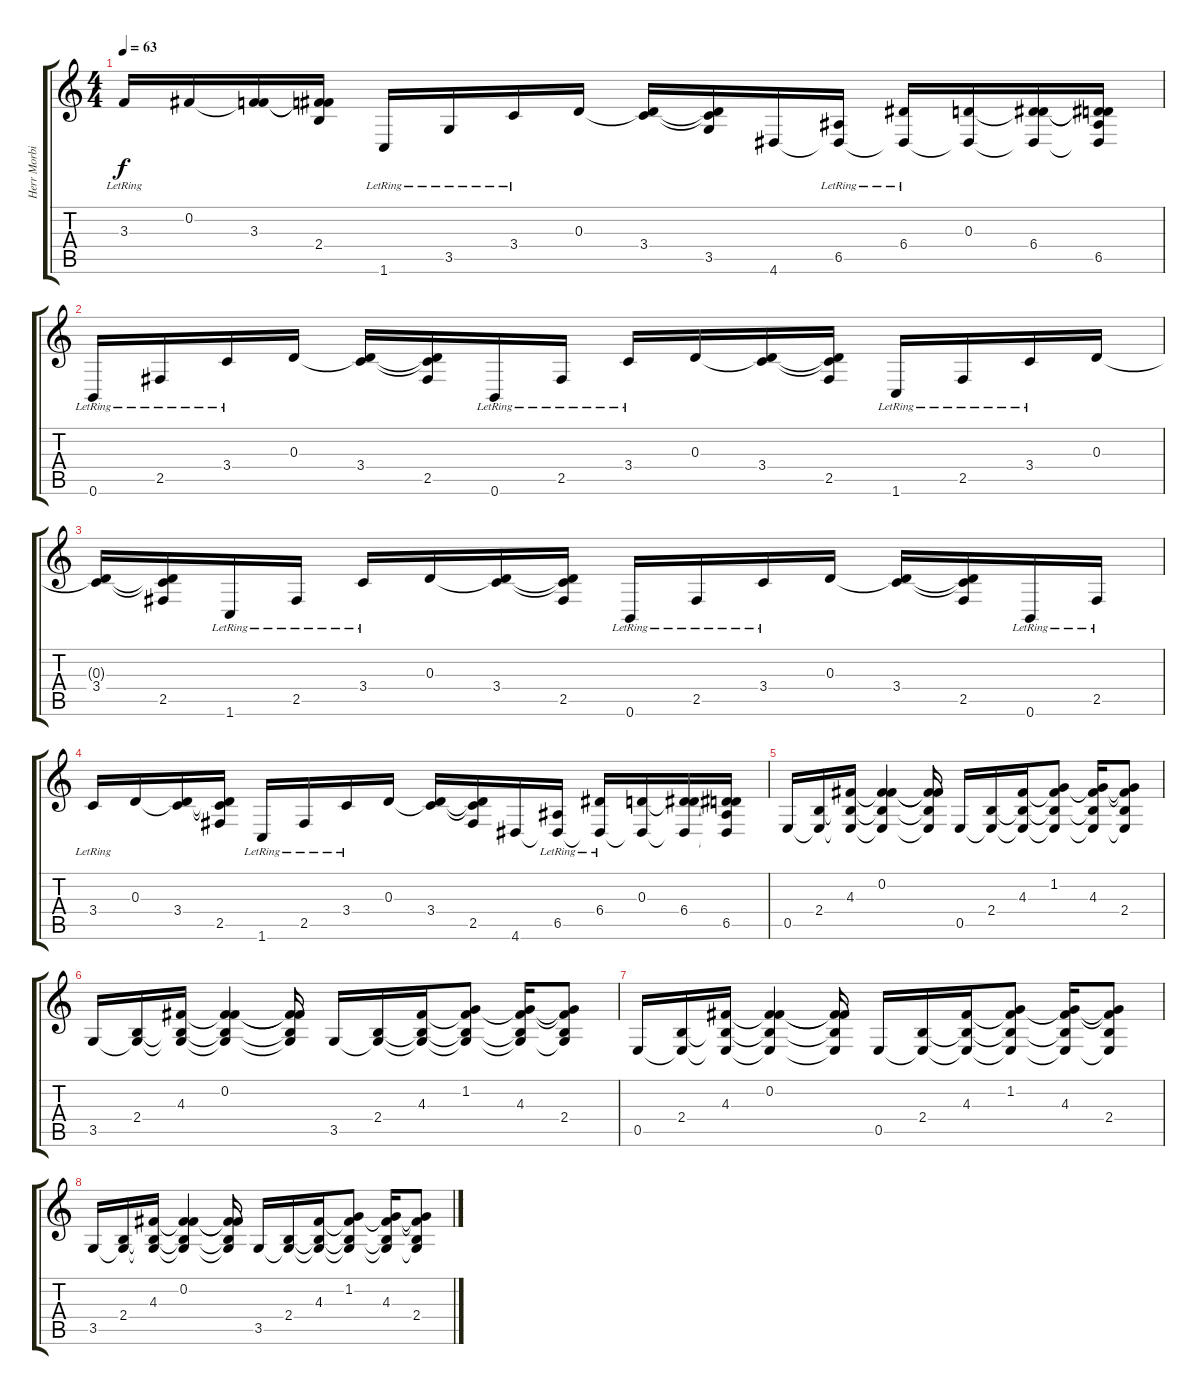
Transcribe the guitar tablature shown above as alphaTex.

\track ("Herr Morbid" "Herr Morbi") {instrument distortionguitar}
\staff {score tabs}
\tuning (B3 Gb3 D3 A2 E2 B1) {hide}
\ts (4 4)
\tempo 63
\clef g2
\ks c
3.3{lr}.16{dy f} 0.2.16 (0.2{t} 3.3).16 (0.2{t} 3.3{t} 2.4).16 1.6{lr}.16 3.5{lr}.16 3.4{lr}.16 0.3.16 (0.3{t} 3.4).16 (0.3{t} 3.4{t} 3.5).16 4.6.16 (6.5{lr} 4.6{t}).16 (6.4{lr} 4.6{t}).16 (0.3 4.6{t}).16 (0.3{t} 6.4 4.6{t}).16 (0.3{t} 6.4{t} 6.5 4.6{t}).16 |
0.6{lr}.16 2.5{lr}.16 3.4{lr}.16 0.3.16 (0.3{t} 3.4).16 (0.3{t} 3.4{t} 2.5).16 0.6{lr}.16 2.5{lr}.16 3.4{lr}.16 0.3.16 (0.3{t} 3.4).16 (0.3{t} 3.4{t} 2.5).16 1.6{lr}.16 2.5{lr}.16 3.4{lr}.16 0.3.16 |
(0.3{t} 3.4).16 (0.3{t} 3.4{t} 2.5).16 1.6{lr}.16 2.5{lr}.16 3.4{lr}.16 0.3.16 (0.3{t} 3.4).16 (0.3{t} 3.4{t} 2.5).16 0.6{lr}.16 2.5{lr}.16 3.4{lr}.16 0.3.16 (0.3{t} 3.4).16 (0.3{t} 3.4{t} 2.5).16 0.6{lr}.16 2.5{lr}.16 |
3.4{lr}.16 0.3.16 (0.3{t} 3.4).16 (0.3{t} 3.4{t} 2.5).16 1.6{lr}.16 2.5{lr}.16 3.4{lr}.16 0.3.16 (0.3{t} 3.4).16 (0.3{t} 3.4{t} 2.5).16 4.6.16 (6.5{lr} 4.6{t}).16 (6.4{lr} 4.6{t}).16 (0.3 4.6{t}).16 (0.3{t} 6.4 4.6{t}).16 (0.3{t} 6.4{t} 6.5 4.6{t}).16 |
\section ("" "")
0.5.16 (2.4 0.5{t}).16 (4.3 2.4{t} 0.5{t}).16 (0.2 4.3{t} 2.4{t} 0.5{t}).4 (0.2{t} 4.3{t} 2.4{t} 0.5{t}).16 0.5.16 (2.4 0.5{t}).16 (4.3 2.4{t} 0.5{t}).16 (1.2 4.3{t} 2.4{t} 0.5{t}).8 (1.2{t} 4.3 2.4{t} 0.5{t}).16 (1.2{t} 4.3{t} 2.4 0.5{t}).8 |
3.5.16 (2.4 3.5{t}).16 (4.3 2.4{t} 3.5{t}).16 (0.2 4.3{t} 2.4{t} 3.5{t}).4 (0.2{t} 4.3{t} 2.4{t} 3.5{t}).16 3.5.16 (2.4 3.5{t}).16 (4.3 2.4{t} 3.5{t}).16 (1.2 4.3{t} 2.4{t} 3.5{t}).8 (1.2{t} 4.3 2.4{t} 3.5{t}).16 (1.2{t} 4.3{t} 2.4 3.5{t}).8 |
0.5.16 (2.4 0.5{t}).16 (4.3 2.4{t} 0.5{t}).16 (0.2 4.3{t} 2.4{t} 0.5{t}).4 (0.2{t} 4.3{t} 2.4{t} 0.5{t}).16 0.5.16 (2.4 0.5{t}).16 (4.3 2.4{t} 0.5{t}).16 (1.2 4.3{t} 2.4{t} 0.5{t}).8 (1.2{t} 4.3 2.4{t} 0.5{t}).16 (1.2{t} 4.3{t} 2.4 0.5{t}).8 |
3.5.16 (2.4 3.5{t}).16 (4.3 2.4{t} 3.5{t}).16 (0.2 4.3{t} 2.4{t} 3.5{t}).4 (0.2{t} 4.3{t} 2.4{t} 3.5{t}).16 3.5.16 (2.4 3.5{t}).16 (4.3 2.4{t} 3.5{t}).16 (1.2 4.3{t} 2.4{t} 3.5{t}).8 (1.2{t} 4.3 2.4{t} 3.5{t}).16 (1.2{t} 4.3{t} 2.4 3.5{t}).8
